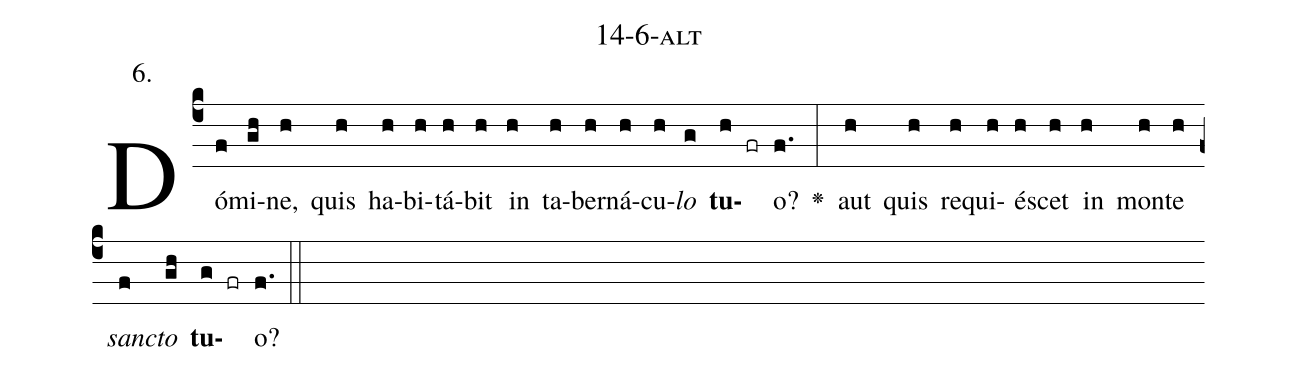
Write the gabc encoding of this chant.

name: 14-6-alt;
annotation: 6.;
%%
(c4)Dó(f)mi(gh)ne,(h) quis(h) ha(h)bi(h)tá(h)bit(h) in(h) ta(h)ber(h)ná(h)cu(h)<i>lo</i>(g) <b>tu</b>(h fr)o?(f.) <v>\greheightstar</v>(:) aut(h) quis(h) re(h)qui(h)é(h)scet(h) in(h) mon(h)te(h) <i>sanc</i>(f)<i>to</i>(gh) <b>tu</b>(g fr)o?(f.) (::)


%E(h) u(h) o(f) u(gh) a(g) e.(f.) (::)
